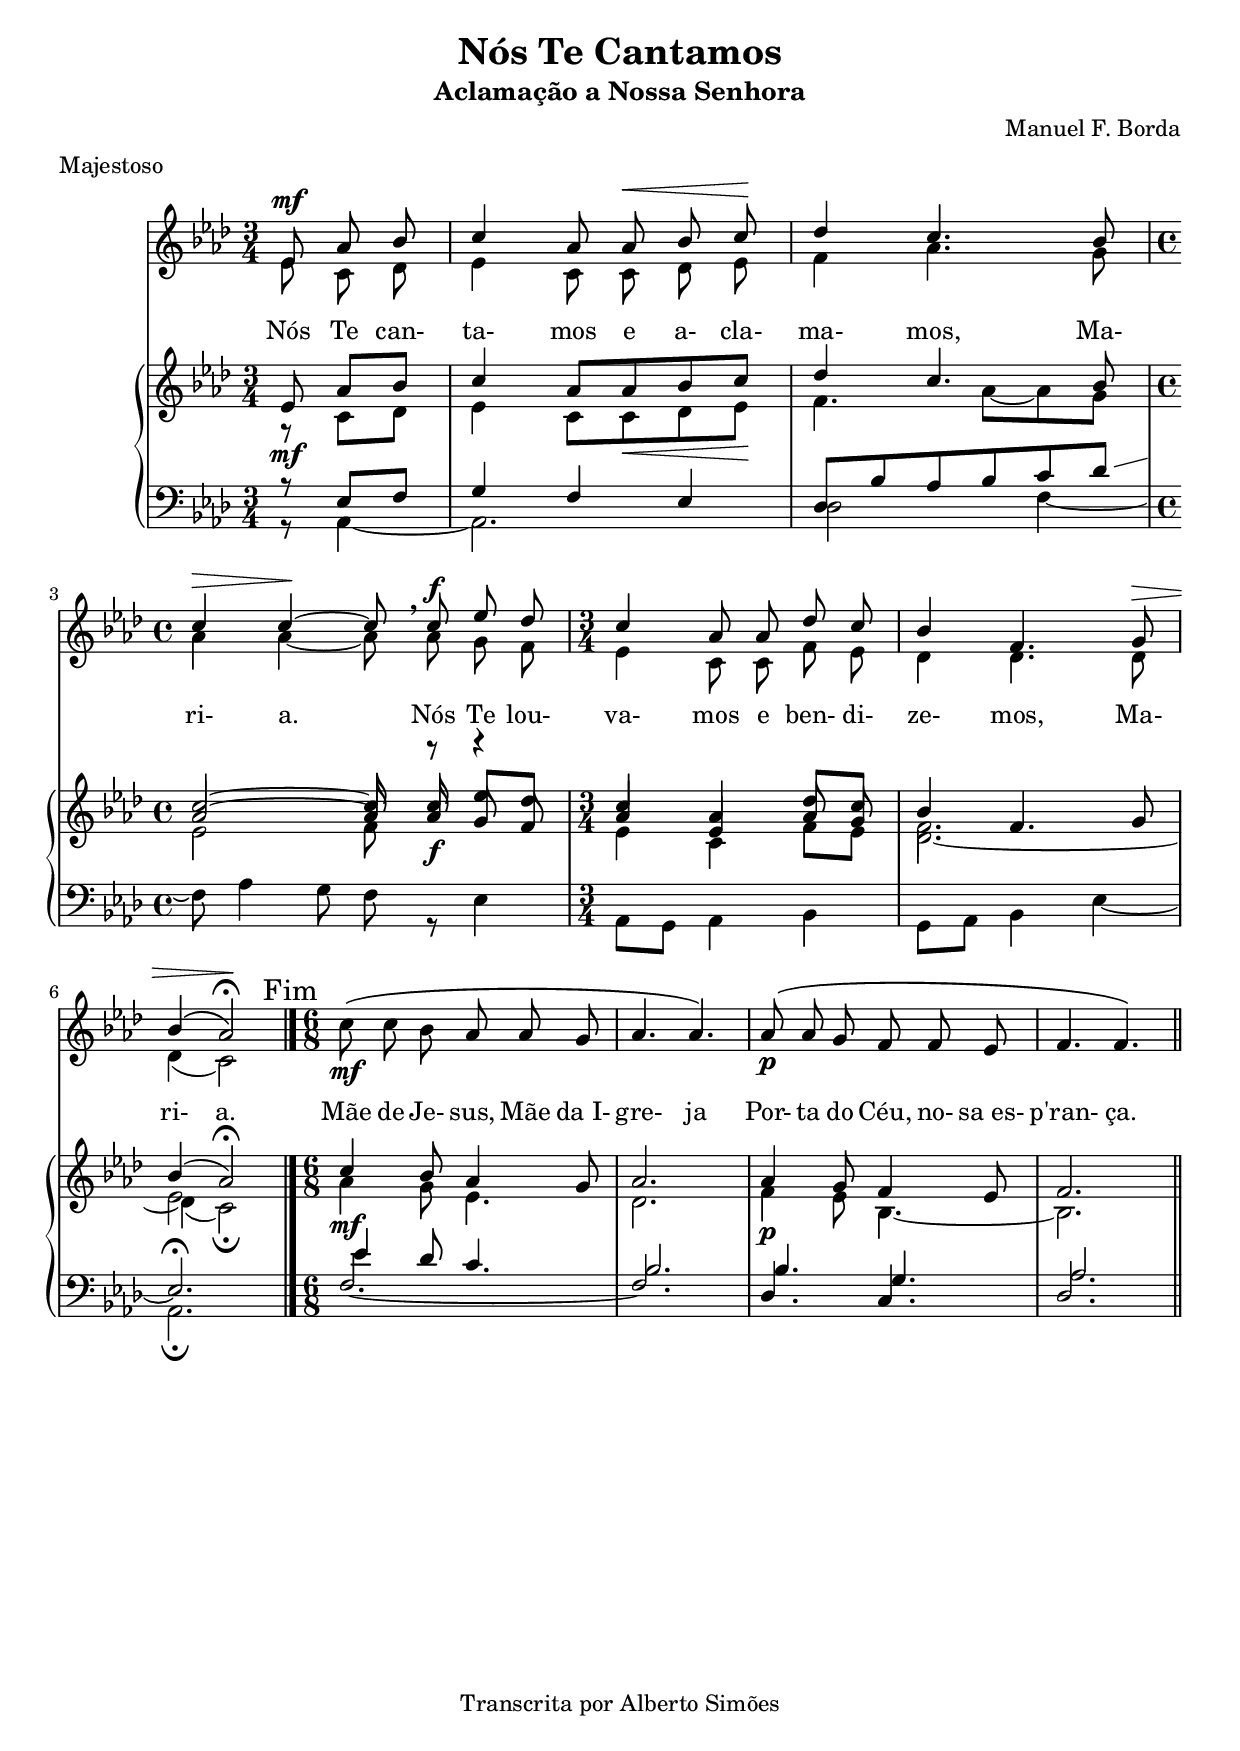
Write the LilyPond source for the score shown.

\version "2.14.0"

\header {
  title = "Nós Te Cantamos"
  subtitle = "Aclamação a Nossa Senhora"
  composer = "Manuel F. Borda"
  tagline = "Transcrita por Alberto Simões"

  ocasioes = "maria"
  seccao   = "maria"

  meter = "Majestoso"
}



global = {
  \key aes \major
  \time 3/4
}

melodyA = \relative c' {
  \autoBeamOff
  \voiceOne
  \partial 8*3  ees8^\mf aes bes
  c4 aes8 aes8^\< bes c8^\!
  des4 c4. bes8
  \break

  \time 4/4
  c4^\> c4^\! ~ c8 \breathe c8^\f ees des
  \time 3/4
  c4 aes8 aes des c

  bes4 f4. g8^\>
  \break
  bes4\( aes2\)^\!\fermata

  \mark "Fim" \bar "|."
  \time 6/8 
  \stemNeutral
  c8\(_\mf c bes aes aes g
       aes4. aes4.\)
  aes8\(_\p aes g f f ees
         f4. f4.\)
  \bar "||"
}

melodyB = \relative c' {
  \autoBeamOff
  \voiceTwo
  \partial 8*3 ees8 c des
  ees4 c8 c des ees
  f4 aes4. g8

  \time 4/4
  aes4 aes4 ~ aes8 aes g f
  \time 3/4
  ees4 c8 c f ees

  des4 des4.  des8
  des4( c2)
}

melody = {
  \global
  \clef treble
  << \new Voice = "mel" \melodyA \\ \melodyB >>
}

text = \lyricmode {
  Nós Te can- ta- mos e a- cla- ma- mos, Ma- ri- a.
  Nós Te lou- va- mos e ben- di- ze- mos, Ma- ri- a.

  Mãe de Je- sus, Mãe da_I- gre- ja
  Por- ta do Céu, no- sa_es- p'ran- ça.
}

upperA = \relative c' {
  \partial 8*3 ees8\noBeam aes[ bes]
  c4 aes8[ aes bes c]
  des4 c4. bes8
  \time 4/4
  c2 ~ c8\noBeam c8 ees8[ des]
  \time 3/4
  c4 aes des8[ c]
  bes4 f4. g8
  bes4( aes2)\fermata
  \time 6/8
  c4 bes8 aes4 g8
  aes2. 
  aes4 g8 f4 ees8
  f2.
  
}

upperB = \relative c' {
  \partial 8*3 r8_\mf c8[ des]
  ees4 c8[ c\< des ees\!]
  f4. aes8[~ aes g]
  \stemUp
  {
    \override NoteColumn #'ignore-collision = ##t
    \override Stem #'flag-style = #'no-flag
    \tieUp
    aes2 ~ aes8\noBeam aes8_\f g8\noBeam f\noBeam
    aes4 ees aes8\noBeam g\noBeam
  }
  \stemDown
  f2.
  \voiceTwo
  % \once \override NoteColumn #'force-hshift = #-1.0 
  ees2.

  aes4\mf g8 ees4. 
  des2.
  \tieDown
  f4\p ees8 bes4. ~
  bes2.
}

upper = {
  \global
  \clef treble
  << \upperA \\ \upperB >>
}


lowerA = \relative c {
  \partial 8*3 r8 ees8[ f]
  g4 f ees
  \showStaffSwitch
  des8[ bes' aes bes c des]
  {    
    \change Staff = "upper"
    \stemDown
    ees2 f8 r r4
    ees4 c f8[ ees]

    \slurDown 
    \tieDown

    \voiceFour
    des2.~
    \once \override NoteColumn #'force-hshift = #1.0
    des4( c2)_\fermata
  
    \hideStaffSwitch
    \change Staff = "lower"
  }
  \stemUp
  ees4 des8 c4. 
  bes2.
  bes4. g4. 
  aes2.
}

lowerB = \relative c {
  \partial 8*3 r8 aes4 ~ aes2.
  des2 f4 ~
  f8 aes4 g8 f r ees4
  aes,8[ g] aes4 bes
  g8[ aes] bes4 ees4 ~ << { \stemUp es2.^\fermata  }
                          \new Voice { \stemDown aes,2._\fermata} >> 
  f'2. ~ f2.
  des4. c4. 
  des2.
}

lower = {
  \global
  \clef bass
  << \lowerA \\ \lowerB >>
}

\score {
  <<
    \new Staff = "melodia" \melody
    \new PianoStaff <<
      \new Staff = "upper" \upper
      \new Staff = "lower" \lower
    >>
    \new Lyrics \with { alignAboveContext = "upper" }
                { \lyricsto "mel" \text}
  >>
  \layout {
    \context {
      \Staff \RemoveEmptyStaves       
      % \override VerticalAxisGroup #'remove-first = ##t
    }
  }
  \midi {
    \context {
      \Score
      tempoWholesPerMinute = #(ly:make-moment 75 4)
    }
  }
}


